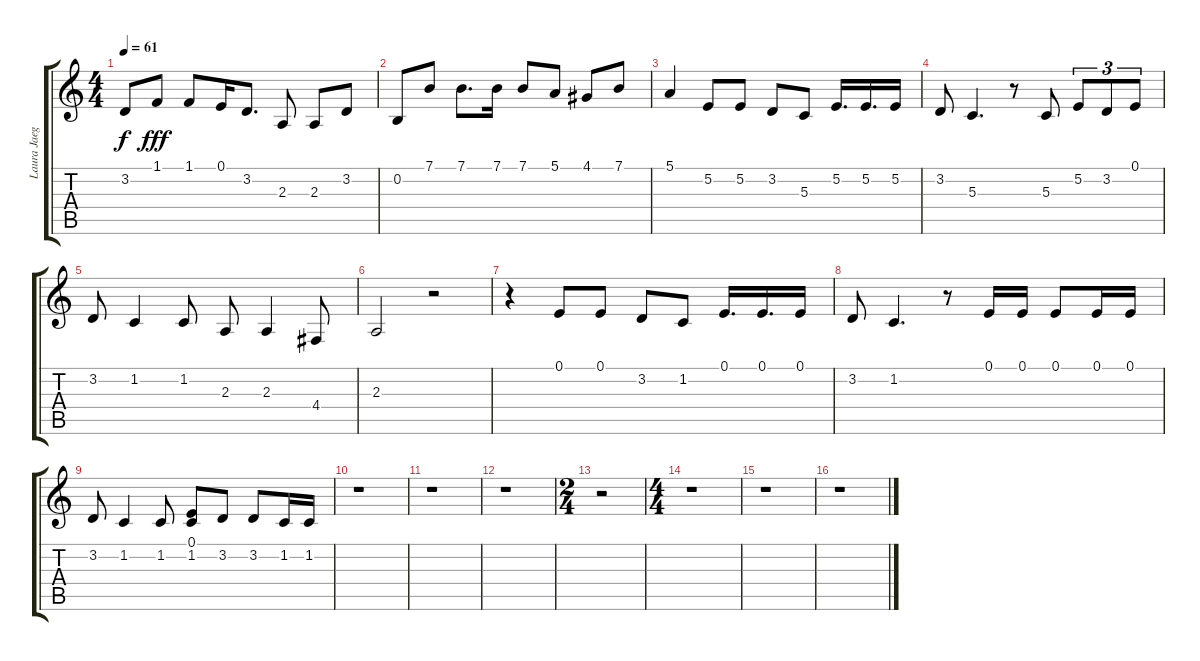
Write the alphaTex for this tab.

\track ("Laura Jaeger" "Laura Jaeg") {instrument baritonesax}
\staff {score tabs}
\tuning (E4 B3 G3 D3 A2 E2) {hide}
\ts (4 4)
\tempo 61
\clef g2
\ks c
3.2{t}.8{dy f} 1.1.8{dy fff} 1.1.8 0.1.16 3.2.8{d} 2.3.8 2.3.8 3.2.8 |
0.2.8 7.1.8 7.1.8{d} 7.1.16 7.1.8 5.1.8 4.1.8 7.1.8 |
5.1.4 5.2.8 5.2.8 3.2.8 5.3.8 5.2.16{d} 5.2.16{d} 5.2.16 |
3.2.8 5.3.4{d} r.8 5.3.8 5.2.8{tu (3 2)} 3.2.8{tu (3 2)} 0.1.8{tu (3 2)} |
3.2.8 1.2.4 1.2.8 2.3.8 2.3.4 4.4.8 |
2.3.2 r.2 |
r.4 0.1.8 0.1.8 3.2.8 1.2.8 0.1.16{d} 0.1.16{d} 0.1.16 |
3.2.8 1.2.4{d} r.8 0.1.16 0.1.16 0.1.8 0.1.16 0.1.16 |
3.2.8 1.2.4 1.2.8 (0.1 1.2).8 3.2.8 3.2.8 1.2.16 1.2.16 |
r.1 |
r.1 |
r.1 |
\ts (2 4)
r.2 |
\ts (4 4)
r.1 |
r.1 |
r.1
